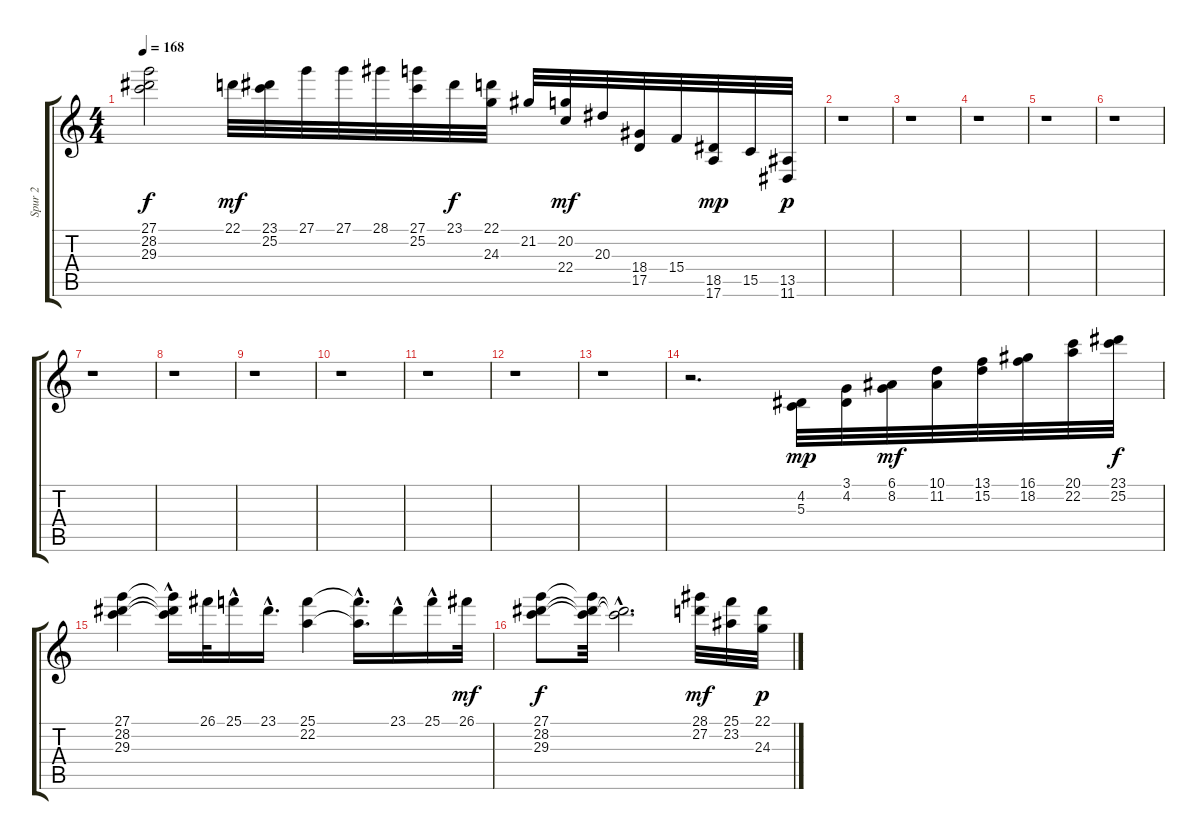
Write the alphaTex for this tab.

\track ("Spur 2" "Spur 2") {instrument acousticgrandpiano}
\staff {score tabs}
\tuning (E4 B3 G3 D3 A2 E2) {hide}
\ts (4 4)
\tempo 168
\clef g2
\ks c
(27.1 28.2 29.3).2{dy f} 22.1.32{dy mf} (23.1 25.2).32 27.1.32 27.1.32 28.1.32 (27.1 25.2).32 23.1.32{dy f} (22.1 24.3).32 21.2.32 (20.2 22.4).32{dy mf} 20.3.32 (18.4 17.5).32 15.4.32 (18.5 17.6).32{dy mp} 15.5.32 (13.5 11.6).32{dy p} |
r.1 |
r.1 |
r.1 |
r.1 |
r.1 |
r.1 |
r.1 |
r.1 |
r.1 |
r.1 |
r.1 |
r.1 |
r.2{d} (4.2 5.3).32{dy mp} (3.1 4.2).32 (6.1 8.2).32{dy mf} (10.1 11.2).32 (13.1 15.2).32 (16.1 18.2).32 (20.1 22.2).32 (23.1 25.2).32{dy f} |
(27.1 28.2 29.3).4 (27.1{hac t} 28.2{hac t} 29.3{hac t}).16 26.1.32 25.1{hac}.16 23.1{hac}.16{d} (25.1 22.2).4 (25.1{hac t} 22.2{t}).16{d} 23.1{hac}.16 25.1{hac}.16 26.1.32{dy mf} |
(27.1 28.2 29.3).8{dy f} (27.1{t} 28.2{t} 29.3{t}).32 (28.2{hac t} 29.3{hac t}).2{d} (28.1 27.2).32{dy mf} (25.1 23.2).32 (22.1 24.3).32{dy p}
